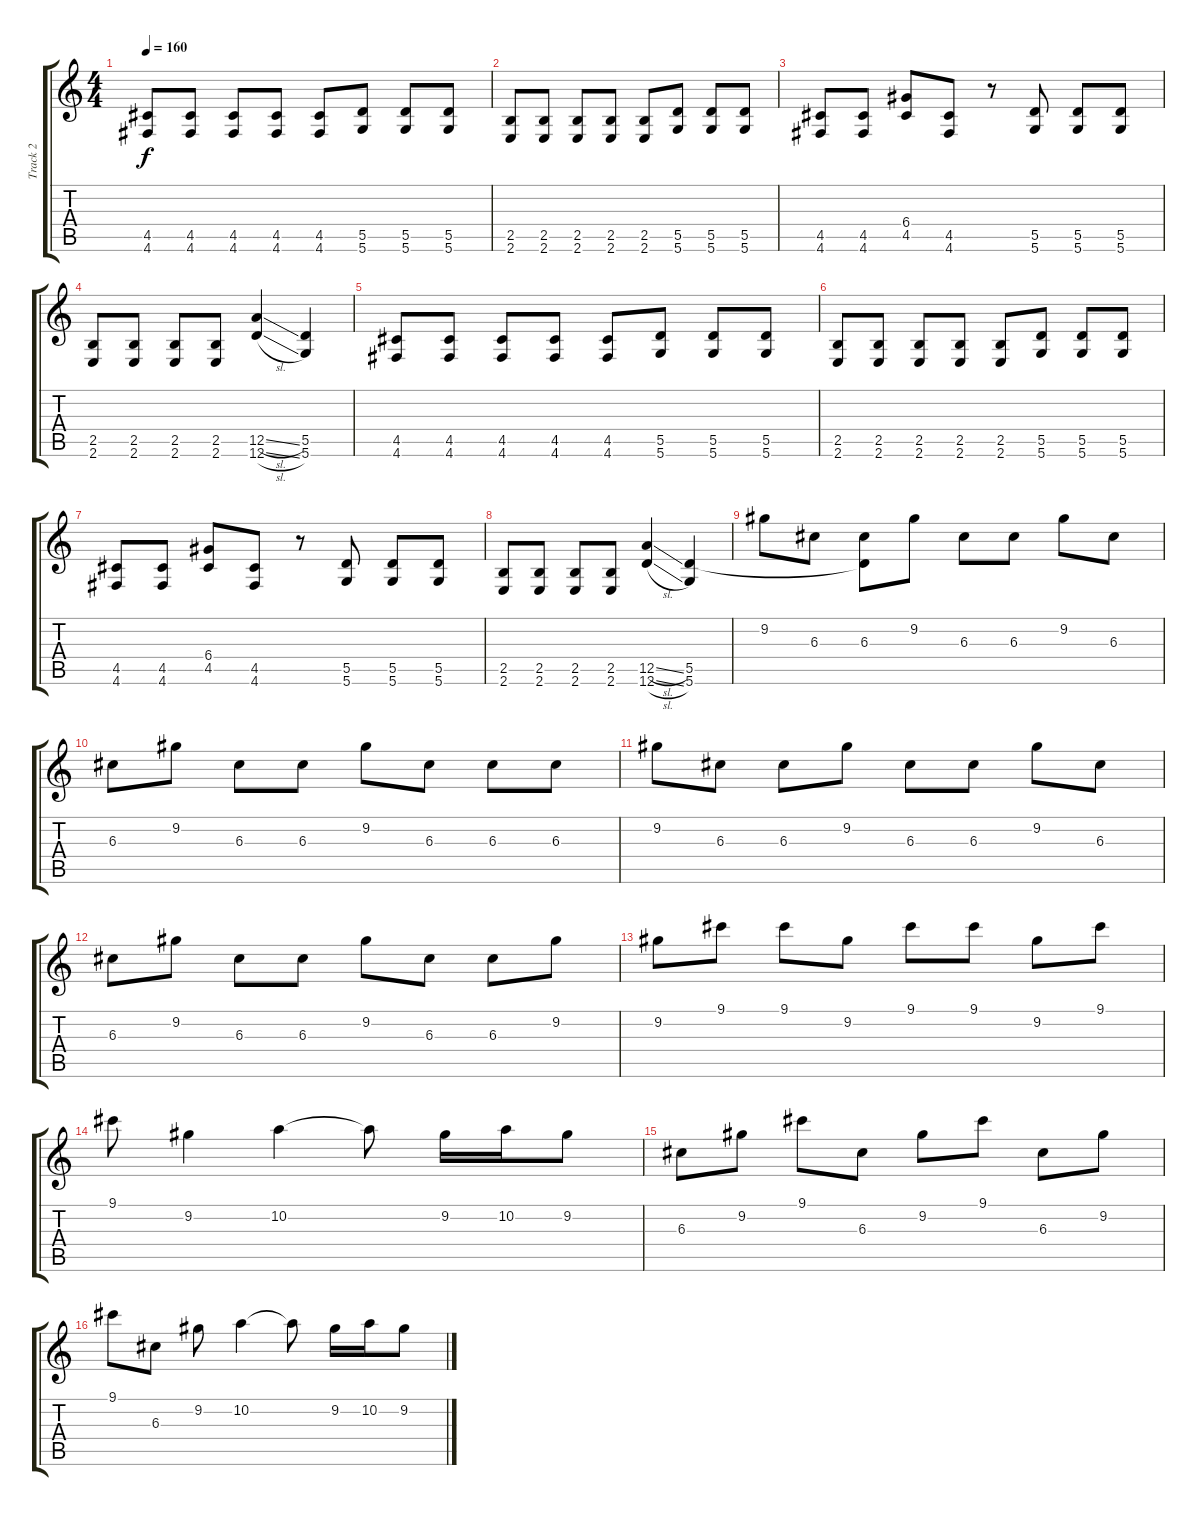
\track ("Track 2" "Track 2") {instrument distortionguitar}
\staff {score tabs}
\tuning (E4 B3 G3 D3 A2 D2) {hide}
\ts (4 4)
\tempo 160
\clef g2
\ks c
(4.5 4.6).8{dy f} (4.5 4.6).8 (4.5 4.6).8 (4.5 4.6).8 (4.5 4.6).8 (5.5 5.6).8 (5.5 5.6).8 (5.5 5.6).8 |
(2.5 2.6).8 (2.5 2.6).8 (2.5 2.6).8 (2.5 2.6).8 (2.5 2.6).8 (5.5 5.6).8 (5.5 5.6).8 (5.5 5.6).8 |
(4.5 4.6).8 (4.5 4.6).8 (6.4 4.5).8 (4.5 4.6).8 r.8 (5.5 5.6).8 (5.5 5.6).8 (5.5 5.6).8 |
(2.5 2.6).8 (2.5 2.6).8 (2.5 2.6).8 (2.5 2.6).8 (12.5{sl} 12.6{sl}).4 (5.5 5.6).4 |
(4.5 4.6).8 (4.5 4.6).8 (4.5 4.6).8 (4.5 4.6).8 (4.5 4.6).8 (5.5 5.6).8 (5.5 5.6).8 (5.5 5.6).8 |
(2.5 2.6).8 (2.5 2.6).8 (2.5 2.6).8 (2.5 2.6).8 (2.5 2.6).8 (5.5 5.6).8 (5.5 5.6).8 (5.5 5.6).8 |
(4.5 4.6).8 (4.5 4.6).8 (6.4 4.5).8 (4.5 4.6).8 r.8 (5.5 5.6).8 (5.5 5.6).8 (5.5 5.6).8 |
(2.5 2.6).8 (2.5 2.6).8 (2.5 2.6).8 (2.5 2.6).8 (12.5{sl} 12.6{sl}).4 (5.5 5.6).4 |
9.2.8 6.3.8 (6.3 5.5{t}).8 9.2.8 6.3.8 6.3.8 9.2.8 6.3.8 |
6.3.8 9.2.8 6.3.8 6.3.8 9.2.8 6.3.8 6.3.8 6.3.8 |
9.2.8 6.3.8 6.3.8 9.2.8 6.3.8 6.3.8 9.2.8 6.3.8 |
6.3.8 9.2.8 6.3.8 6.3.8 9.2.8 6.3.8 6.3.8 9.2.8 |
9.2.8 9.1.8 9.1.8 9.2.8 9.1.8 9.1.8 9.2.8 9.1.8 |
9.1.8 9.2.4 10.2.4 10.2{t}.8 9.2.16 10.2.16 9.2.8 |
6.3.8 9.2.8 9.1.8 6.3.8 9.2.8 9.1.8 6.3.8 9.2.8 |
9.1.8 6.3.8 9.2.8 10.2.4 10.2{t}.8 9.2.16 10.2.16 9.2.8
